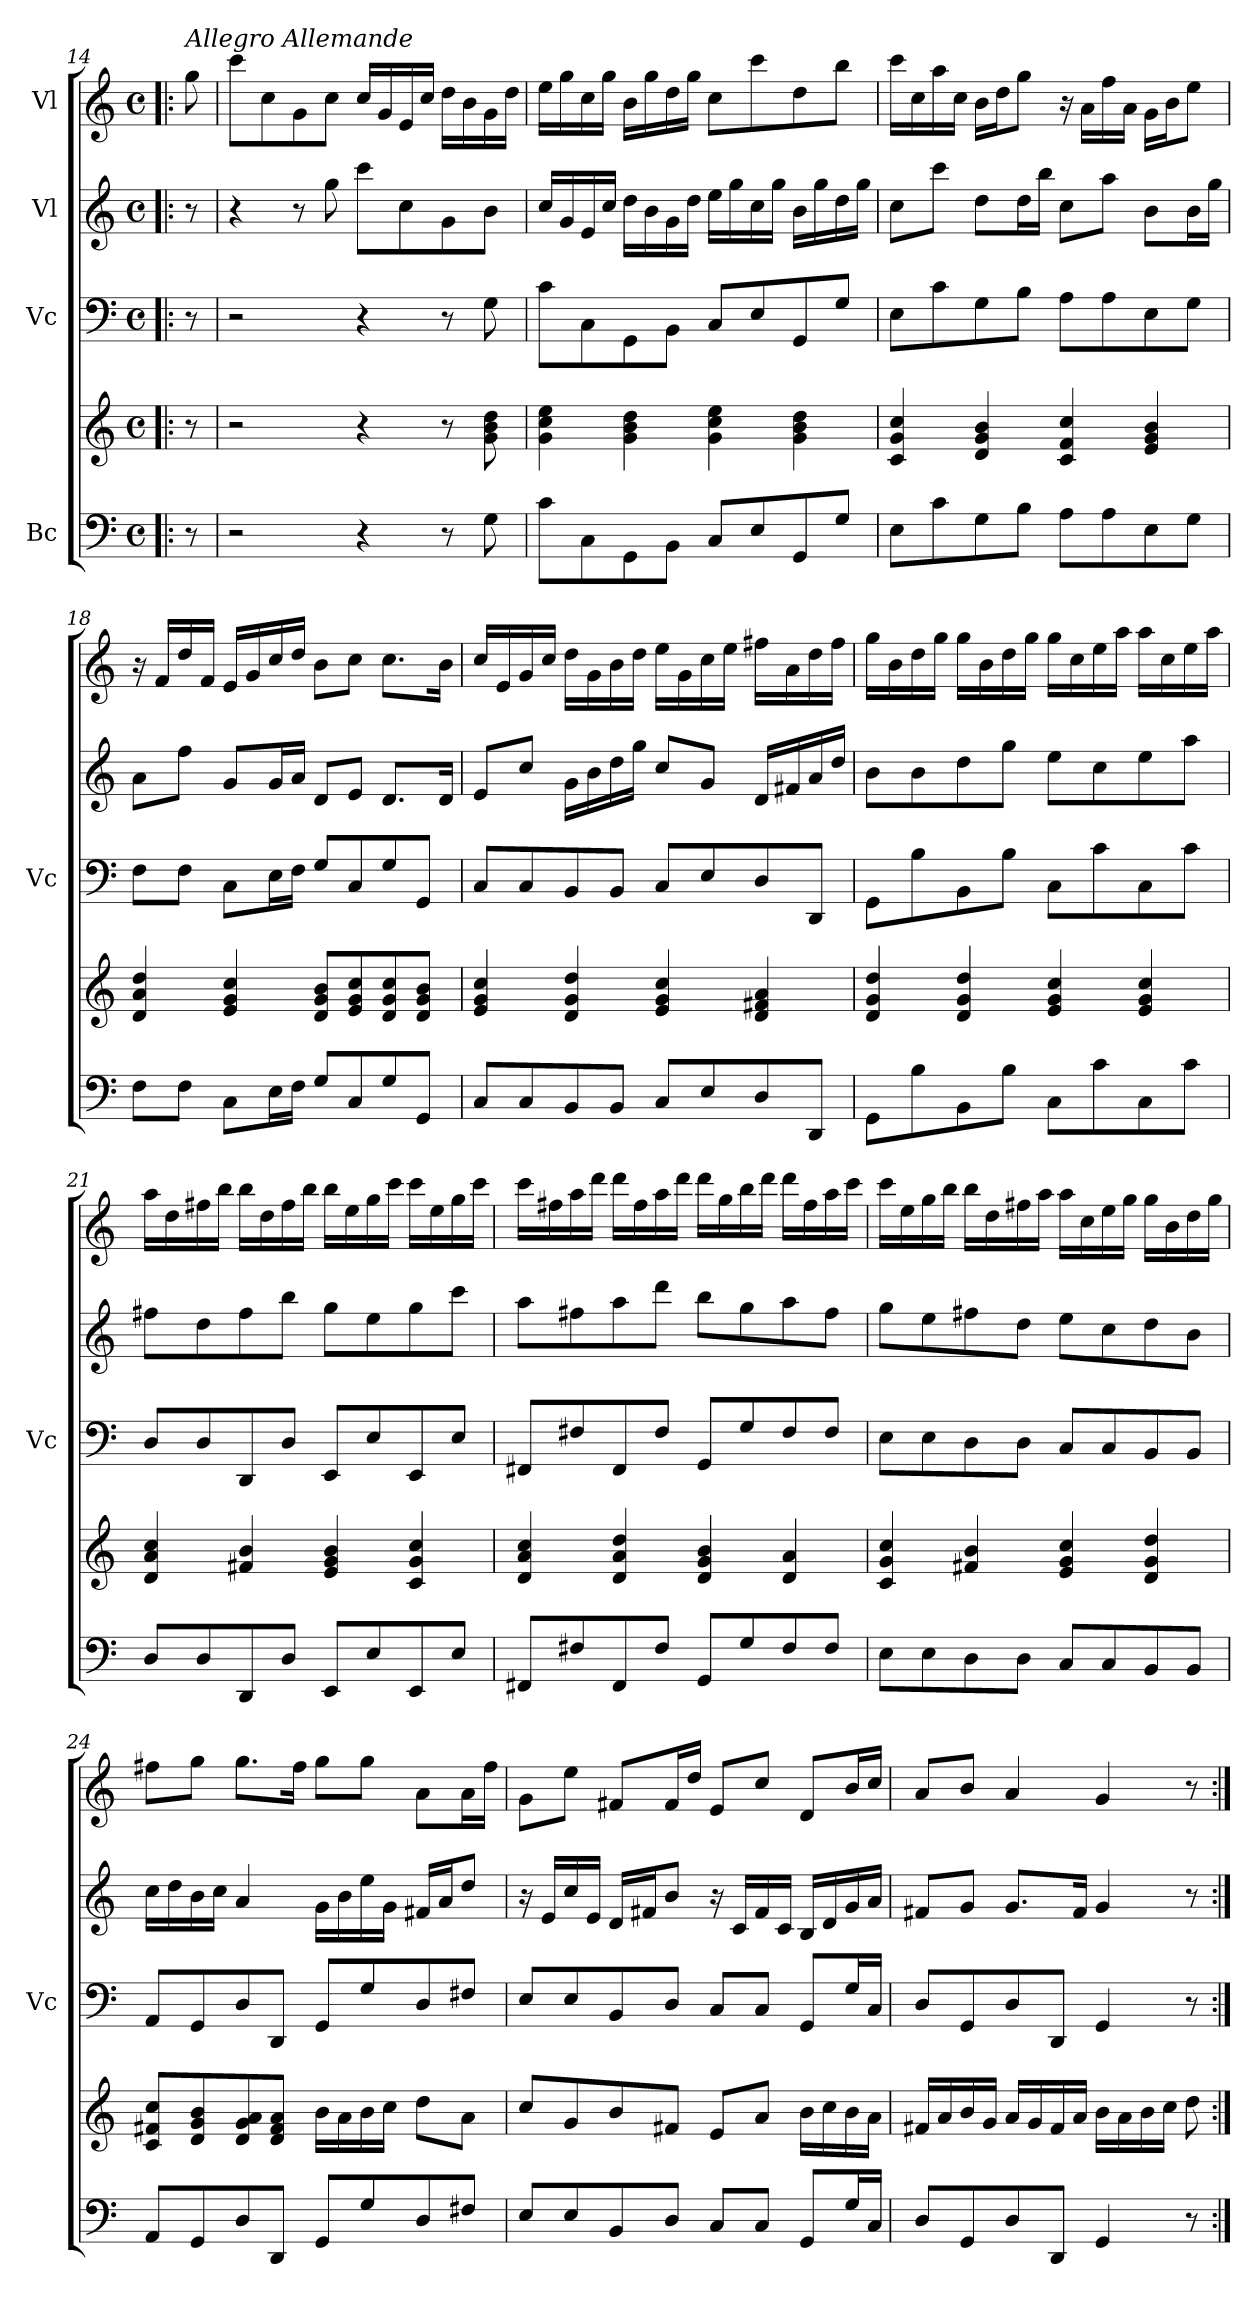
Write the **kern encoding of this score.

**kern	**kern	**kern	**kern	**kern
*part4	*part4	*part3	*part2	*part1
*staff5	*staff4	*staff3	*staff2	*staff1
*I"Bc	*	*I"Vc	*I"Vl	*I"Vl
*	*	*I'Vc	*	*
!!LO:LB:g=z
*clefF4	*clefG2	*clefF4	*clefG2	*clefG2
*k[]	*k[]	*k[]	*k[]	*k[]
*M4/4	*M4/4	*M4/4	*M4/4	*M4/4
*met(c)	*met(c)	*met(c)	*met(c)	*met(c)
*MM80	*MM80	*MM80	*MM80	*MM80
=14!|:	=14!|:	=14!|:	=14!|:	=14!|:
!	!	!	!	!LO:TX:a:i:t=Allegro Allemande
8r	8r	8r	8r	8gg\
=15	=15	=15	=15	=15
2r	2r	2r	4r	8ccc\L
.	.	.	.	8cc\
.	.	.	8r	8g\
.	.	.	8gg\	8cc\J
4r	4r	4r	8ccc\L	16cc/LL
.	.	.	.	16g/
.	.	.	8cc\	16e/
.	.	.	.	16cc/JJ
8r	8r	8r	8g\	16dd\LL
.	.	.	.	16b\
8G\	8g\ 8b\ 8dd\	8G\	8b\J	16g\
.	.	.	.	16dd\JJ
=16	=16	=16	=16	=16
8c\L	4g\ 4cc\ 4ee\	8c\L	16cc/LL	16ee\LL
.	.	.	16g/	16gg\
8C\	.	8C\	16e/	16cc\
.	.	.	16cc/JJ	16gg\JJ
8GG\	4g\ 4b\ 4dd\	8GG\	16dd\LL	16b\LL
.	.	.	16b\	16gg\
8BB\J	.	8BB\J	16g\	16dd\
.	.	.	16dd\JJ	16gg\JJ
8C/L	4g\ 4cc\ 4ee\	8C/L	16ee\LL	8cc\L
.	.	.	16gg\	.
8E/	.	8E/	16cc\	8ccc\
.	.	.	16gg\JJ	.
8GG/	4g\ 4b\ 4dd\	8GG/	16b\LL	8dd\
.	.	.	16gg\	.
8G/J	.	8G/J	16dd\	8bb\J
.	.	.	16gg\JJ	.
=17	=17	=17	=17	=17
8E\L	4c/ 4g/ 4cc/	8E\L	8cc\L	16ccc\LL
.	.	.	.	16cc\
8c\	.	8c\	8ccc\J	16aa\
.	.	.	.	16cc\JJ
8G\	4d/ 4g/ 4b/	8G\	8dd\L	16b\LL
.	.	.	.	16dd\J
8B\J	.	8B\J	16dd\L	8gg\J
.	.	.	16bb\JJ	.
8A\L	4c/ 4f/ 4cc/	8A\L	8cc\L	16r
.	.	.	.	16a\LL
8A\	.	8A\	8aa\J	16ff\
.	.	.	.	16a\JJ
8E\	4e/ 4g/ 4b/	8E\	8b\L	16g\LL
.	.	.	.	16b\J
8G\J	.	8G\J	16b\L	8ee\J
.	.	.	16gg\JJ	.
!!LO:PB:g=z
=18	=18	=18	=18	=18
8F\L	4d/ 4a/ 4dd/	8F\L	8a\L	16r
.	.	.	.	16f/LL
8F\J	.	8F\J	8ff\J	16dd/
.	.	.	.	16f/JJ
8C\L	4e/ 4g/ 4cc/	8C\L	8g/L	16e/LL
.	.	.	.	16g/
16E\L	.	16E\L	16g/L	16cc/
16F\JJ	.	16F\JJ	16a/JJ	16dd/JJ
8G/L	8d/ 8g/ 8b/L	8G/L	8d/L	8b\L
8C/	8e/ 8g/ 8cc/	8C/	8e/J	8cc\J
8G/	8d/ 8g/ 8cc/	8G/	8.d/L	8.cc\L
8GG/J	8d/ 8g/ 8b/J	8GG/J	.	.
.	.	.	16d/Jk	16b\Jk
=19	=19	=19	=19	=19
8C/L	4e/ 4g/ 4cc/	8C/L	8e/L	16cc/LL
.	.	.	.	16e/
8C/	.	8C/	8cc/J	16g/
.	.	.	.	16cc/JJ
8BB/	4d/ 4g/ 4dd/	8BB/	16g\LL	16dd\LL
.	.	.	16b\	16g\
8BB/J	.	8BB/J	16dd\	16b\
.	.	.	16gg\JJ	16dd\JJ
8C/L	4e/ 4g/ 4cc/	8C/L	8cc/L	16ee\LL
.	.	.	.	16g\
8E/	.	8E/	8g/J	16cc\
.	.	.	.	16ee\JJ
8D/	4d/ 4f#X/ 4a/	8D/	16d/LL	16ff#X\LL
.	.	.	16f#X/	16a\
8DD/J	.	8DD/J	16a/	16dd\
.	.	.	16dd/JJ	16ff#\JJ
=20	=20	=20	=20	=20
8GG\L	4d/ 4g/ 4dd/	8GG\L	8b\L	16gg\LL
.	.	.	.	16b\
8B\	.	8B\	8b\	16dd\
.	.	.	.	16gg\JJ
8BB\	4d/ 4g/ 4dd/	8BB\	8dd\	16gg\LL
.	.	.	.	16b\
8B\J	.	8B\J	8gg\J	16dd\
.	.	.	.	16gg\JJ
8C\L	4e/ 4g/ 4cc/	8C\L	8ee\L	16gg\LL
.	.	.	.	16cc\
8c\	.	8c\	8cc\	16ee\
.	.	.	.	16aa\JJ
8C\	4e/ 4g/ 4cc/	8C\	8ee\	16aa\LL
.	.	.	.	16cc\
8c\J	.	8c\J	8aa\J	16ee\
.	.	.	.	16aa\JJ
!!LO:LB:g=z
=21	=21	=21	=21	=21
8D/L	4d/ 4a/ 4cc/	8D/L	8ff#X\L	16aa\LL
.	.	.	.	16dd\
8D/	.	8D/	8dd\	16ff#X\
.	.	.	.	16bb\JJ
8DD/	4f#X/ 4b/	8DD/	8ff#\	16bb\LL
.	.	.	.	16dd\
8D/J	.	8D/J	8bb\J	16ff#\
.	.	.	.	16bb\JJ
8EE/L	4e/ 4g/ 4b/	8EE/L	8gg\L	16bb\LL
.	.	.	.	16ee\
8E/	.	8E/	8ee\	16gg\
.	.	.	.	16ccc\JJ
8EE/	4c/ 4g/ 4cc/	8EE/	8gg\	16ccc\LL
.	.	.	.	16ee\
8E/J	.	8E/J	8ccc\J	16gg\
.	.	.	.	16ccc\JJ
=22	=22	=22	=22	=22
8FF#X/L	4d/ 4a/ 4cc/	8FF#X/L	8aa\L	16ccc\LL
.	.	.	.	16ff#X\
8F#X/	.	8F#X/	8ff#X\	16aa\
.	.	.	.	16ddd\JJ
8FF#/	4d/ 4a/ 4dd/	8FF#/	8aa\	16ddd\LL
.	.	.	.	16ff#\
8F#/J	.	8F#/J	8ddd\J	16aa\
.	.	.	.	16ddd\JJ
8GG/L	4d/ 4g/ 4b/	8GG/L	8bb\L	16ddd\LL
.	.	.	.	16gg\
8G/	.	8G/	8gg\	16bb\
.	.	.	.	16ddd\JJ
8F#/	4d/ 4a/	8F#/	8aa\	16ddd\LL
.	.	.	.	16ff#\
8F#/J	.	8F#/J	8ff#\J	16aa\
.	.	.	.	16ccc\JJ
=23	=23	=23	=23	=23
8E\L	4c/ 4g/ 4cc/	8E\L	8gg\L	16ccc\LL
.	.	.	.	16ee\
8E\	.	8E\	8ee\	16gg\
.	.	.	.	16bb\JJ
8D\	4f#X/ 4b/	8D\	8ff#X\	16bb\LL
.	.	.	.	16dd\
8D\J	.	8D\J	8dd\J	16ff#X\
.	.	.	.	16aa\JJ
8C/L	4e/ 4g/ 4cc/	8C/L	8ee\L	16aa\LL
.	.	.	.	16cc\
8C/	.	8C/	8cc\	16ee\
.	.	.	.	16gg\JJ
8BB/	4d/ 4g/ 4dd/	8BB/	8dd\	16gg\LL
.	.	.	.	16b\
8BB/J	.	8BB/J	8b\J	16dd\
.	.	.	.	16gg\JJ
!!LO:LB:g=z
=24	=24	=24	=24	=24
8AA/L	8c/ 8f#X/ 8cc/L	8AA/L	16cc\LL	8ff#X\L
.	.	.	16dd\	.
8GG/	8d/ 8g/ 8b/	8GG/	16b\	8gg\J
.	.	.	16cc\JJ	.
8D/	8d/ 8g/ 8a/	8D/	4a/	8.gg\L
8DD/J	8d/ 8f#/ 8a/J	8DD/J	.	.
.	.	.	.	16ff#\Jk
8GG/L	16b\LL	8GG/L	16g\LL	8gg\L
.	16a\	.	16b\	.
8G/	16b\	8G/	16ee\	8gg\J
.	16cc\JJ	.	16g\JJ	.
8D/	8dd\L	8D/	16f#X/LL	8a\L
.	.	.	16a/J	.
8F#X/J	8a\J	8F#X/J	8dd/J	16a\L
.	.	.	.	16ff#\JJ
=25	=25	=25	=25	=25
8E/L	8cc/L	8E/L	16r	8g\L
.	.	.	16e/LL	.
8E/	8g/	8E/	16cc/	8ee\J
.	.	.	16e/JJ	.
8BB/	8b/	8BB/	16d/LL	8f#X/L
.	.	.	16f#X/J	.
8D/J	8f#X/J	8D/J	8b/J	16f#/L
.	.	.	.	16dd/JJ
8C/L	8e/L	8C/L	16r	8e/L
.	.	.	16c/LL	.
8C/J	8a/J	8C/J	16f#/	8cc/J
.	.	.	16c/JJ	.
8GG/L	16b\LL	8GG/L	16B/LL	8d/L
.	16cc\	.	16d/	.
16G/L	16b\	16G/L	16g/	16b/L
16C/JJ	16a\JJ	16C/JJ	16a/JJ	16cc/JJ
=26	=26	=26	=26	=26
8D/L	16f#X/LL	8D/L	8f#X/L	8a/L
.	16a/	.	.	.
8GG/	16b/	8GG/	8g/J	8b/J
.	16g/JJ	.	.	.
8D/	16a/LL	8D/	8.g/L	4a/
.	16g/	.	.	.
8DD/J	16f#/	8DD/J	.	.
.	16a/JJ	.	16f#/Jk	.
4GG/	16b\LL	4GG/	4g/	4g/
.	16a\	.	.	.
.	16b\	.	.	.
.	16cc\JJ	.	.	.
8r	8dd\	8r	8r	8r
=:|!	=:|!	=:|!	=:|!	=:|!
*-	*-	*-	*-	*-
